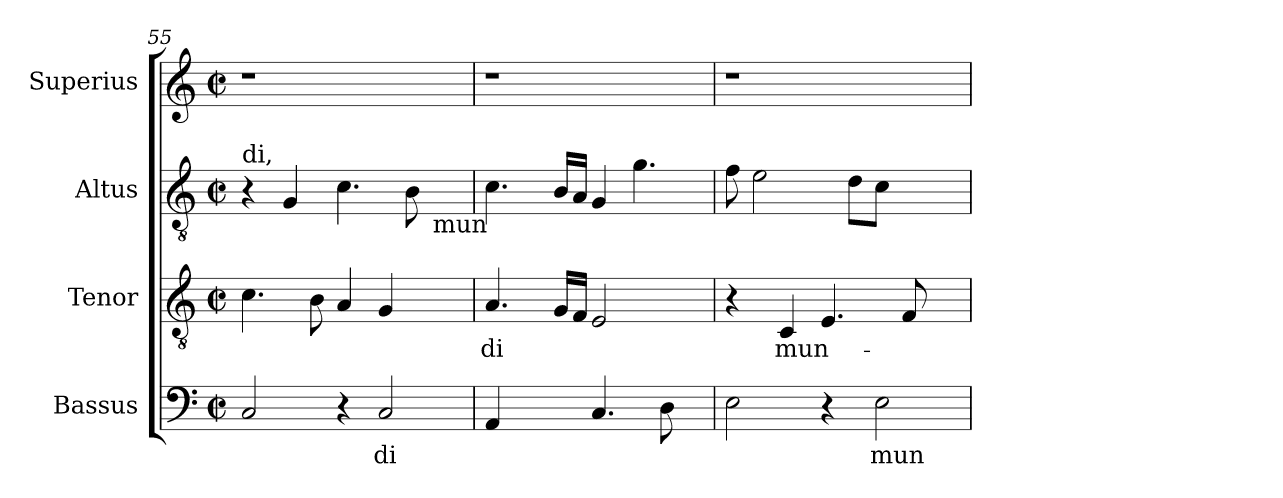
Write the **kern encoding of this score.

**kern	**text	**kern	**text	**kern	**kern
*part4	*part4	*part3	*part3	*part2	*part1
*staff4	*staff4	*staff3	*staff3	*staff2	*staff1
*I"Bassus	*	*I"Tenor	*	*I"Altus	*I"Superius
*I'Bas	*	*I'Ten	*	*I'Alt	*I'Sup
*clefF4	*	*clefGv2	*	*clefGv2	*clefG2
*M2/2	*	*M2/2	*	*M2/2	*M2/2
*met(c|)	*	*met(c|)	*	*met(c|)	*met(c|)
=55	=55	=55	=55	=55	=55
!	!	!	!	!LO:TX:a:t=di,	!
2C/	.	4.c\	.	4r	1r
.	.	.	.	4G/	.
.	.	8B\	.	.	.
4r	.	4A/	.	4.c\	.
!	!LO:LY:b:cj	!	!	!	!
2C/	di	4G/	.	.	.
.	.	.	.	8B\	.
!	!	!	!	!LO:TX:b:t=mun	!
.	.	4ryy	.	4ryy	4ryy
=56	=56	=56	=56	=56	=56
!	!	!	!LO:LY:b:cj	!	!
4AA/	.	4.A/	-di	4.c\	1r
4ryy	.	.	.	.	.
.	.	16G/L	.	16B/L	.
.	.	16F/J	.	16A/J	.
4.C/	.	2E/	.	4G/	.
.	.	.	.	4.g\	.
8D\	.	.	.	.	.
8ryy	.	8ryy	.	.	8ryy
=57	=57	=57	=57	=57	=57
2E\	.	4r	.	8f\	1r
.	.	.	.	2e\	.
!	!	!	!LO:LY:b	!	!
.	.	4C/	mun-	.	.
4r	.	4.E/	.	.	.
.	.	.	.	8d\L	.
!	!LO:LY:b	!	!	!	!
2E\	mun	.	.	8c\J	.
.	.	8F/	.	4.ryy	.
.	.	4ryy	.	.	4ryy
=	=	=	=	=	=
*-	*-	*-	*-	*-	*-
